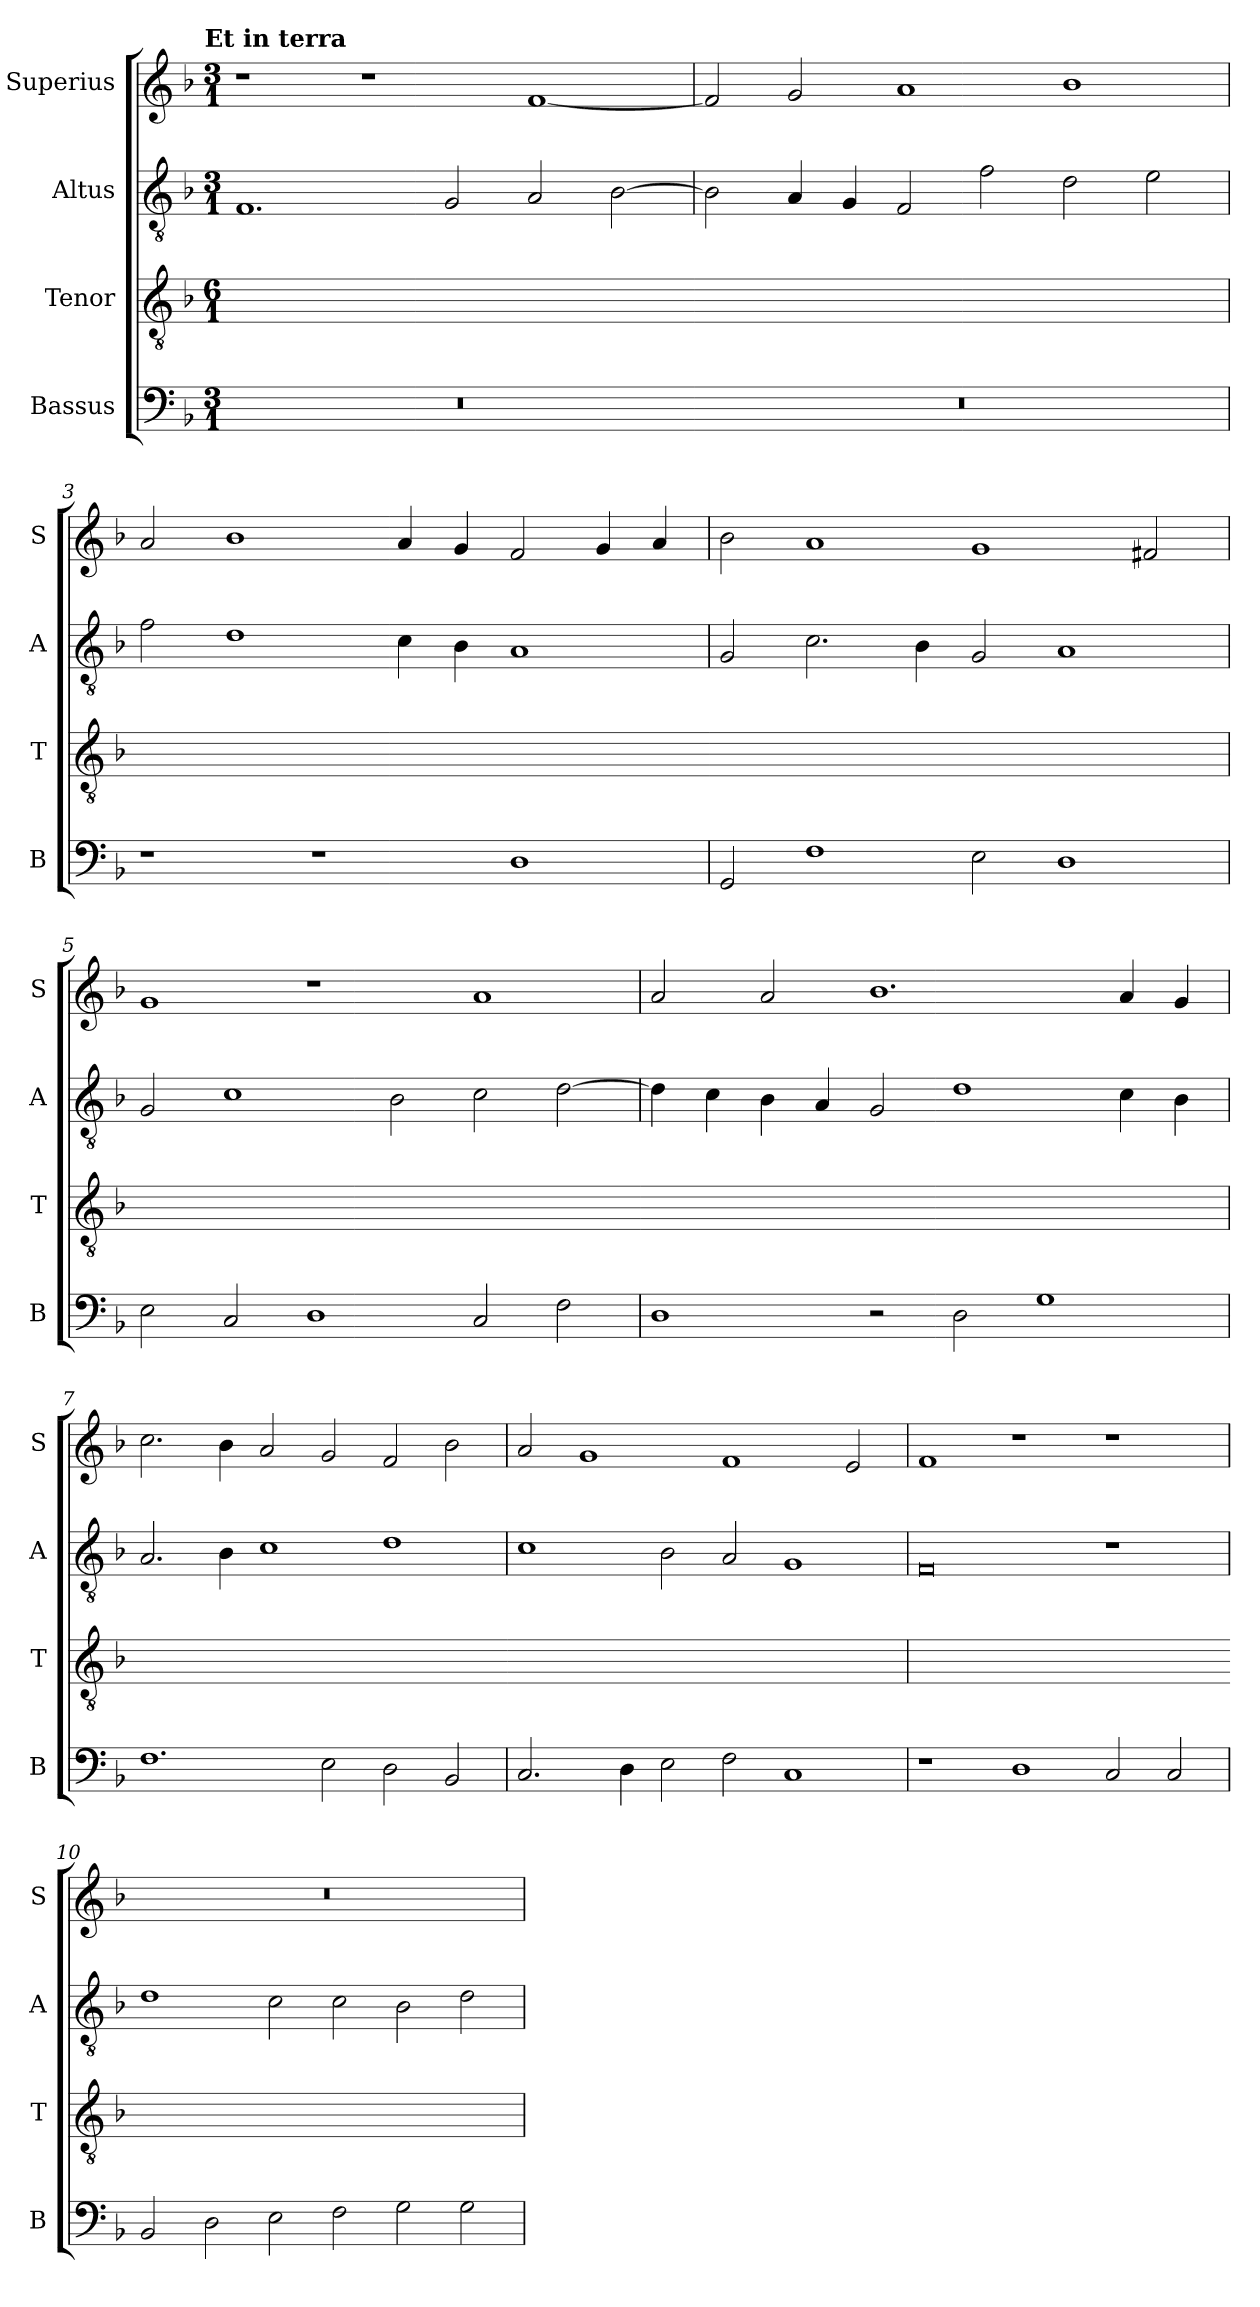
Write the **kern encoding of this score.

**kern	**kern	**kern	**kern
*part4	*part3	*part2	*part1
*staff4	*staff3	*staff2	*staff1
*I"Bassus	*I"Tenor	*I"Altus	*I"Superius
*I'B	*I'T	*I'A	*I'S
*clefF4	*clefGv2	*clefGv2	*clefG2
*k[b-]	*k[b-]	*k[b-]	*k[b-]
!!LO:TX:omd:t=Et in terra
*M3/1	*M6/1	*M3/1	*M3/1
=1	=1	=1	=1
!	!LO:N:vis=1.	!	!
0.r	0.r	1.F	1r
.	.	.	1r
.	.	2G/	.
.	.	2A/	[1f
.	.	[2B-\	.
=2	=2-	=2	=2
!	!LO:N:vis=1.	!	!
0.r	0.ryy	2B-\]	2f/]
.	.	4A/	2g/
.	.	4G/	.
.	.	2F/	1a
.	.	2f\	.
.	.	2d\	1b-
.	.	2e\	.
=3	=3	=3	=3
!	!LO:N:vis=1.	!	!
1r	0.r	2f\	2a/
.	.	1d	1b-
1r	.	.	.
.	.	4c\	4a/
.	.	4B-\	4g/
1D	.	1A	2f/
.	.	.	4g/
.	.	.	4a/
=4	=4-	=4	=4
!	!LO:N:vis=1.	!	!
2GG/	0.ryy	2G/	2b-\
1F	.	2.c\	1a
.	.	4B-\	.
2E\	.	2G/	1g
1D	.	1A	.
.	.	.	2f#X/
=5	=5	=5	=5
!	!LO:N:vis=1.	!	!
2E\	0.r	2G/	1g
2C/	.	1c	.
1D	.	.	1r
.	.	2B-\	.
2C/	.	2c\	1a
2F\	.	[2d\	.
=6	=6-	=6	=6
!	!LO:N:vis=1.	!	!
1D	0.ryy	4d\]	2a/
.	.	4c\	.
.	.	4B-\	2a/
.	.	4A/	.
2r	.	2G/	1.b-
2D\	.	1d	.
1G	.	.	.
.	.	4c\	4a/
.	.	4B-\	4g/
=7	=7	=7	=7
!	!LO:N:vis=1.	!	!
1.F	0.r	2.A/	2.cc\
.	.	4B-\	4b-\
.	.	1c	2a/
2E\	.	.	2g/
2D\	.	1d	2f/
2BB-/	.	.	2b-\
=8	=8-	=8	=8
!	!LO:N:vis=1.	!	!
2.C/	0.ryy	1c	2a/
.	.	.	1g
4D\	.	.	.
2E\	.	2B-\	.
2F\	.	2A/	1f
1C	.	1G	.
.	.	.	2e/
=9	=9	=9	=9
!	!LO:N:vis=1.	!	!
1r	0.r	0F	1f
1D	.	.	1r
2C/	.	1r	1r
2C/	.	.	.
=10	=10-	=10	=10
!	!LO:N:vis=1.	!	!
2BB-/	0.ryy	1d	0.r
2D\	.	.	.
2E\	.	2c\	.
2F\	.	2c\	.
2G\	.	2B-\	.
2G\	.	2d\	.
=	=	=	=
*-	*-	*-	*-
